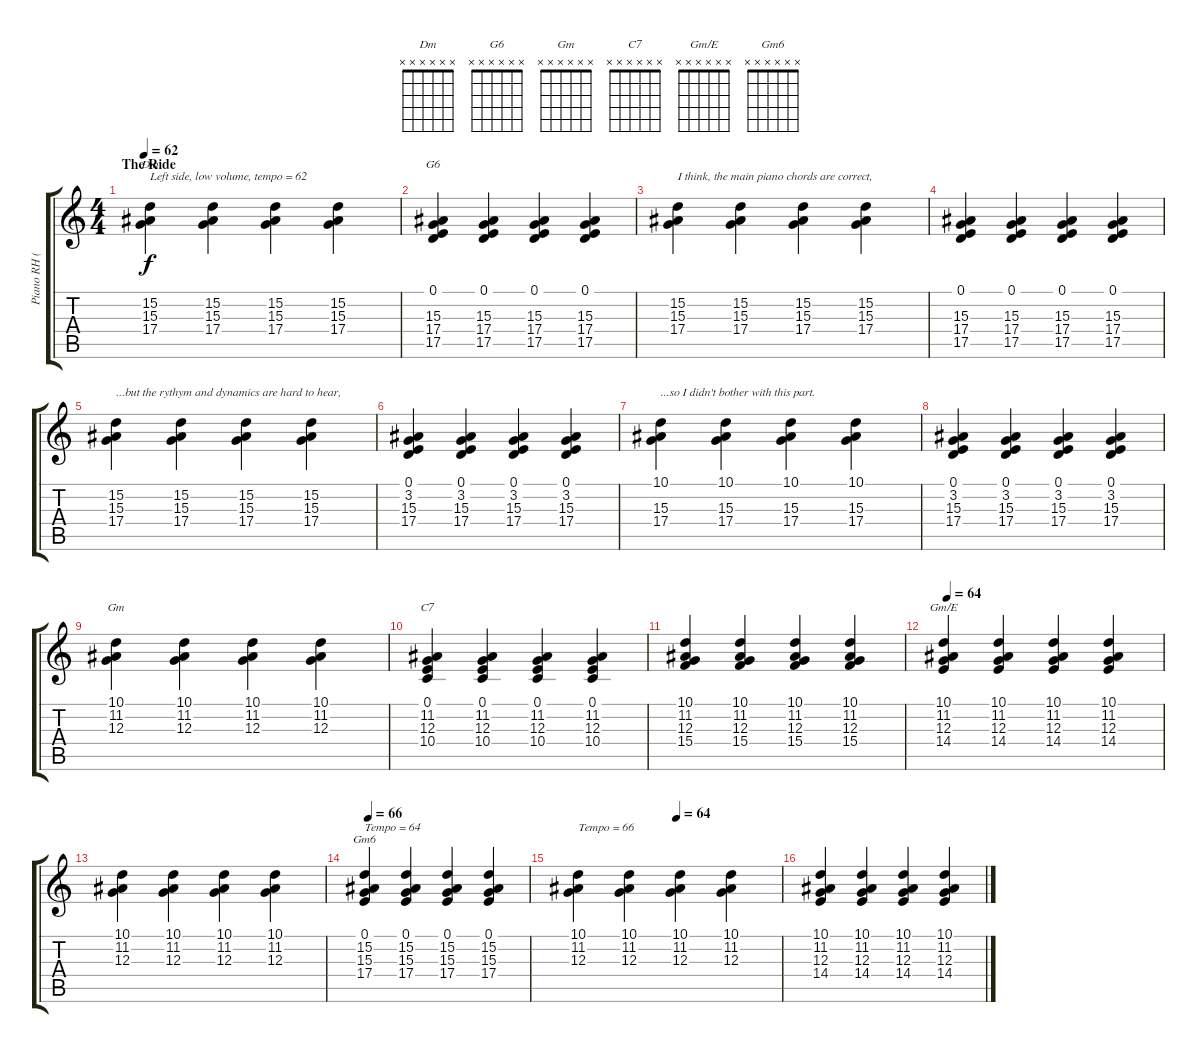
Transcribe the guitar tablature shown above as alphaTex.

\track ("Piano RH (Wright)" "Piano RH (") {instrument brightacousticpiano}
\staff {score tabs}
\tuning (E4 B3 G3 D3 A2 E2) {hide}
\chord ("Dm" x x x x x x)
\chord ("G6" x x x x x x)
\chord ("Gm" x x x x x x)
\chord ("C7" x x x x x x)
\chord ("Gm/E" x x x x x x)
\chord ("Gm6" x x x x x x)
\ts (4 4)
\section ("" "The Ride")
\tempo 62
\clef g2
\ks c
(15.2 15.3 17.4).4{ch "Dm" txt "Left side, low volume, tempo = 62" dy f volume 9 balance 0} (15.2 15.3 17.4).4 (15.2 15.3 17.4).4 (15.2 15.3 17.4).4 |
(0.1 15.3 17.4 17.5).4{ch "G6"} (0.1 15.3 17.4 17.5).4 (0.1 15.3 17.4 17.5).4 (0.1 15.3 17.4 17.5).4 |
(15.2 15.3 17.4).4{txt "I think, the main piano chords are correct,"} (15.2 15.3 17.4).4 (15.2 15.3 17.4).4 (15.2 15.3 17.4).4 |
(0.1 15.3 17.4 17.5).4 (0.1 15.3 17.4 17.5).4 (0.1 15.3 17.4 17.5).4 (0.1 15.3 17.4 17.5).4 |
(15.2 15.3 17.4).4{txt "...but the rythym and dynamics are hard to hear,"} (15.2 15.3 17.4).4 (15.2 15.3 17.4).4 (15.2 15.3 17.4).4 |
(0.1 3.2 15.3 17.4).4 (0.1 3.2 15.3 17.4).4 (0.1 3.2 15.3 17.4).4 (0.1 3.2 15.3 17.4).4 |
(10.1 15.3 17.4).4{txt "...so I didn't bother with this part."} (10.1 15.3 17.4).4 (10.1 15.3 17.4).4 (10.1 15.3 17.4).4 |
(0.1 3.2 15.3 17.4).4 (0.1 3.2 15.3 17.4).4 (0.1 3.2 15.3 17.4).4 (0.1 3.2 15.3 17.4).4 |
(10.1 11.2 12.3).4{ch "Gm"} (10.1 11.2 12.3).4 (10.1 11.2 12.3).4 (10.1 11.2 12.3).4 |
(0.1 11.2 12.3 10.4).4{ch "C7"} (0.1 11.2 12.3 10.4).4 (0.1 11.2 12.3 10.4).4 (0.1 11.2 12.3 10.4).4 |
(10.1 11.2 12.3 15.4).4 (10.1 11.2 12.3 15.4).4 (10.1 11.2 12.3 15.4).4 (10.1 11.2 12.3 15.4).4 |
\tempo 64
(10.1 11.2 12.3 14.4).4{ch "Gm/E"} (10.1 11.2 12.3 14.4).4 (10.1 11.2 12.3 14.4).4 (10.1 11.2 12.3 14.4).4 |
(10.1 11.2 12.3).4 (10.1 11.2 12.3).4 (10.1 11.2 12.3).4 (10.1 11.2 12.3).4 |
\tempo 66
(0.1 15.2 15.3 17.4).4{ch "Gm6" txt "Tempo = 64"} (0.1 15.2 15.3 17.4).4 (0.1 15.2 15.3 17.4).4 (0.1 15.2 15.3 17.4).4 |
\tempo (64 0.5)
(10.1 11.2 12.3).4{txt "Tempo = 66"} (10.1 11.2 12.3).4 (10.1 11.2 12.3).4 (10.1 11.2 12.3).4 |
(10.1 11.2 12.3 14.4).4 (10.1 11.2 12.3 14.4).4 (10.1 11.2 12.3 14.4).4 (10.1 11.2 12.3 14.4).4
